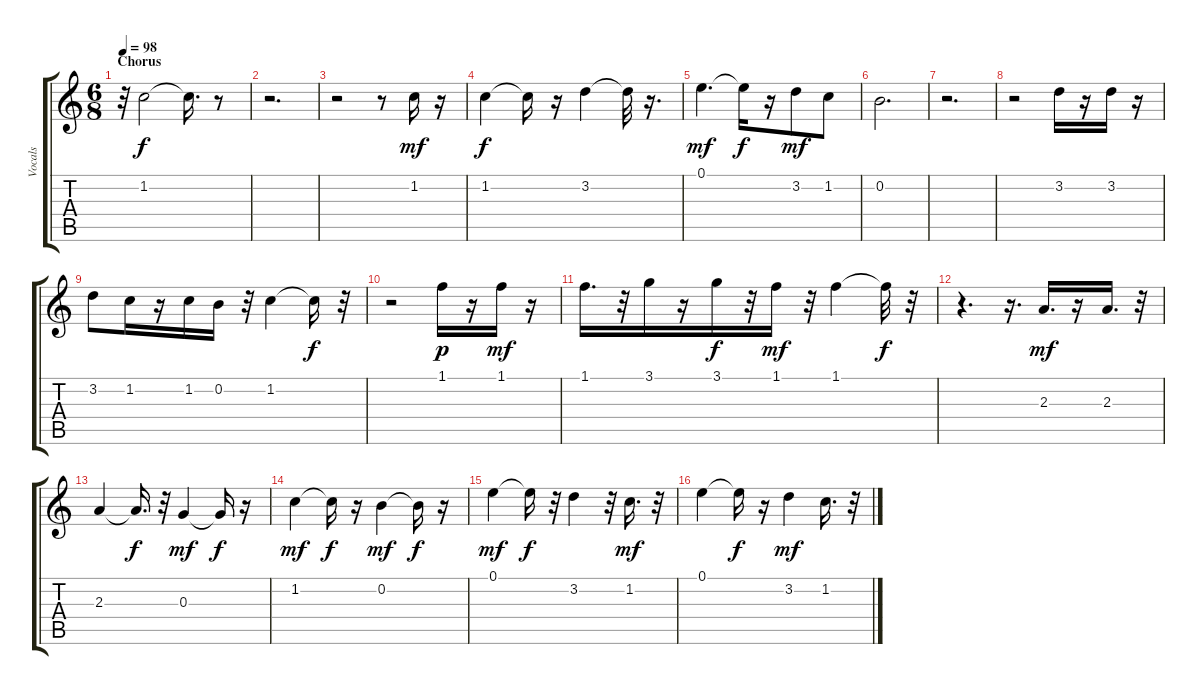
\track ("Vocals" "Vocals") {instrument electricguitarjazz}
\staff {score tabs}
\tuning (E4 B3 G3 D3 A2 E2) {hide}
\ts (6 8)
\section ("" "Chorus")
\tempo 98
\clef g2
\ks c
r.32{dy mp} 1.2.2{dy f} 1.2{t}.16{d} r.8 |
r.2{d} |
r.2 r.8 1.2.16{dy mf} r.16 |
1.2.4{dy f} 1.2{t}.16 r.16 3.2.4 3.2{t}.32 r.16{d} |
0.1.4{d dy mf} 0.1{t}.16{dy f} r.16 3.2.8{dy mf} 1.2.8 |
0.2.2{d} |
r.2{d} |
r.2 3.2.16 r.16 3.2.16 r.16 |
3.2.8 1.2.16 r.16 1.2.16 0.2.16 r.32 1.2.4 1.2{t}.16{dy f} r.32 |
r.2 1.1.16{dy p} r.16 1.1.16{dy mf} r.16 |
1.1.16{d} r.32 3.1.16 r.16 3.1.16{dy f} r.32 1.1.16{dy mf} r.32 1.1.4 1.1{t}.32{dy f} r.32 |
r.4{d} r.16{d} 2.3.16{d dy mf} r.16 2.3.16{d} r.32 |
2.3.4 2.3{t}.16{d dy f} r.32 0.3.4{dy mf} 0.3{t}.16{dy f} r.16 |
1.2.4{dy mf} 1.2{t}.16{dy f} r.16 0.2.4{dy mf} 0.2{t}.16{dy f} r.16 |
0.1.4{dy mf} 0.1{t}.16{dy f} r.32 3.2.4 r.32 1.2.16{d dy mf} r.32 |
0.1.4 0.1{t}.16{dy f} r.16 3.2.4{dy mf} 1.2.16{d} r.32
